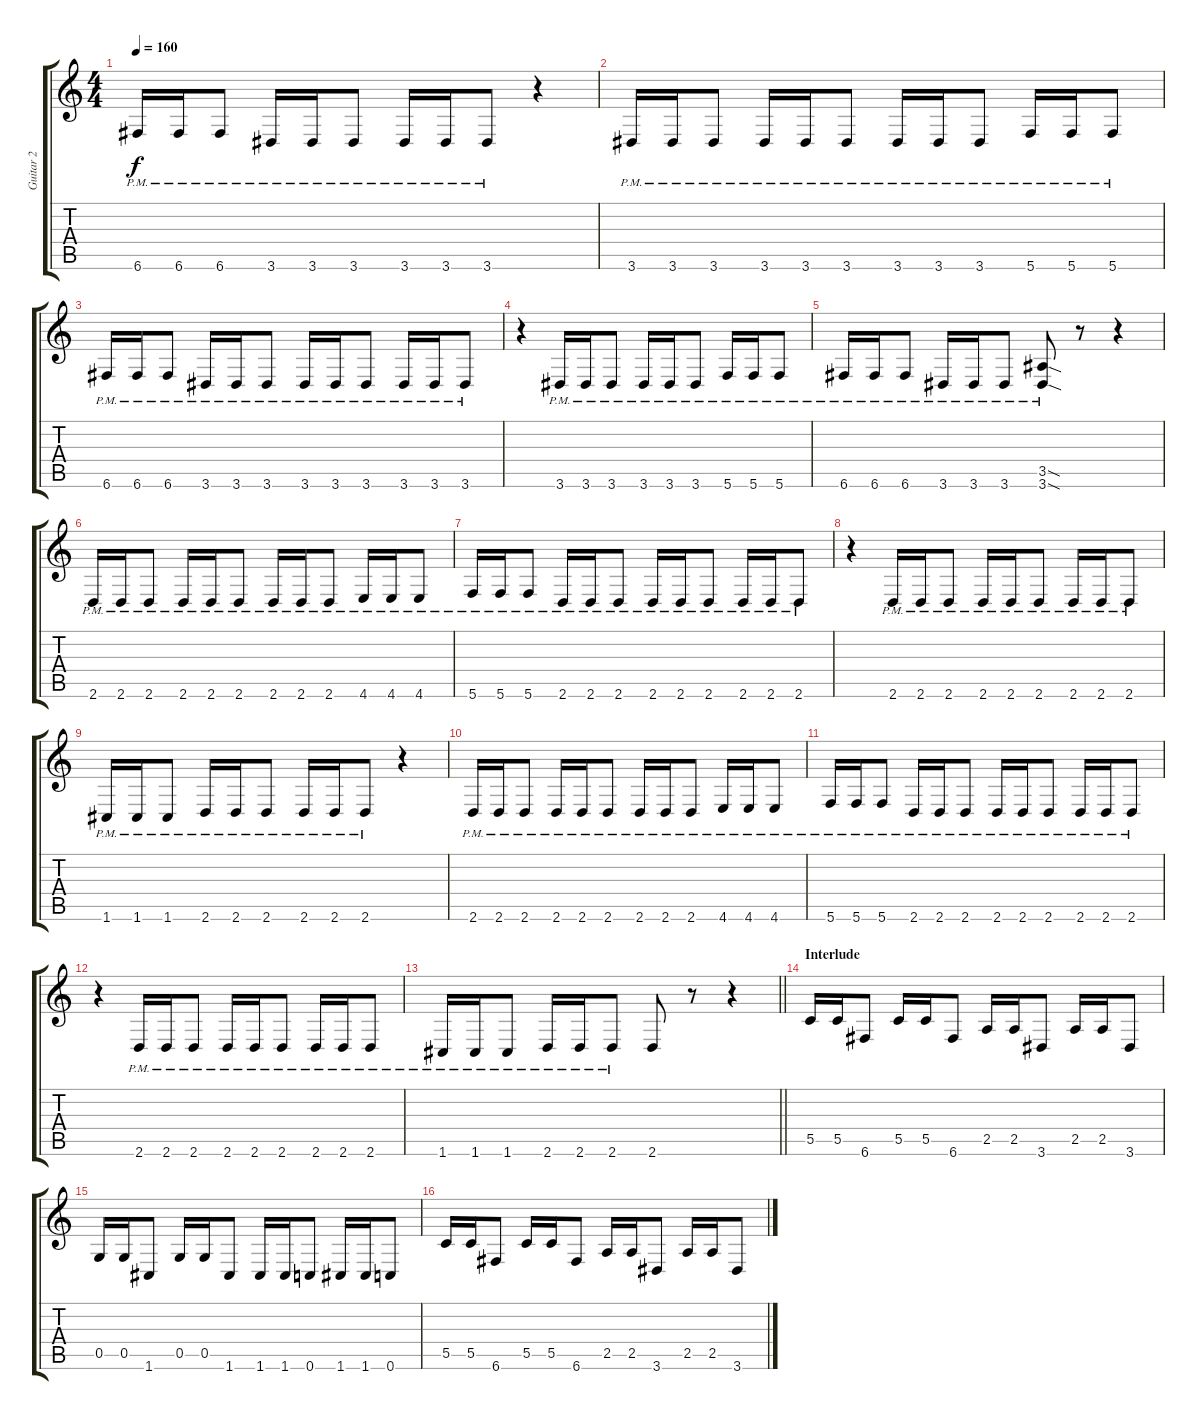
\track ("Guitar 2" "Guitar 2") {instrument distortionguitar}
\staff {score tabs}
\tuning (D4 A3 F3 C3 G2 C2) {hide}
\ts (4 4)
\tempo 160
\clef g2
\ks c
6.6{pm}.16{dy f} 6.6{pm}.16 6.6{pm}.8 3.6{pm}.16 3.6{pm}.16 3.6{pm}.8 3.6{pm}.16 3.6{pm}.16 3.6{pm}.8 r.4 |
3.6{pm}.16 3.6{pm}.16 3.6{pm}.8 3.6{pm}.16 3.6{pm}.16 3.6{pm}.8 3.6{pm}.16 3.6{pm}.16 3.6{pm}.8 5.6{pm}.16 5.6{pm}.16 5.6{pm}.8 |
6.6{pm}.16 6.6{pm}.16 6.6{pm}.8 3.6{pm}.16 3.6{pm}.16 3.6{pm}.8 3.6{pm}.16 3.6{pm}.16 3.6{pm}.8 3.6{pm}.16 3.6{pm}.16 3.6{pm}.8 |
r.4 3.6{pm}.16 3.6{pm}.16 3.6{pm}.8 3.6{pm}.16 3.6{pm}.16 3.6{pm}.8 5.6{pm}.16 5.6{pm}.16 5.6{pm}.8 |
6.6{pm}.16 6.6{pm}.16 6.6{pm}.8 3.6{pm}.16 3.6{pm}.16 3.6{pm}.8 (3.5{sod pm} 3.6{sod pm}).8 r.8 r.4 |
2.6{pm}.16 2.6{pm}.16 2.6{pm}.8 2.6{pm}.16 2.6{pm}.16 2.6{pm}.8 2.6{pm}.16 2.6{pm}.16 2.6{pm}.8 4.6{pm}.16 4.6{pm}.16 4.6{pm}.8 |
5.6{pm}.16 5.6{pm}.16 5.6{pm}.8 2.6{pm}.16 2.6{pm}.16 2.6{pm}.8 2.6{pm}.16 2.6{pm}.16 2.6{pm}.8 2.6{pm}.16 2.6{pm}.16 2.6{pm}.8 |
r.4 2.6{pm}.16 2.6{pm}.16 2.6{pm}.8 2.6{pm}.16 2.6{pm}.16 2.6{pm}.8 2.6{pm}.16 2.6{pm}.16 2.6{pm}.8 |
1.6{pm}.16 1.6{pm}.16 1.6{pm}.8 2.6{pm}.16 2.6{pm}.16 2.6{pm}.8 2.6{pm}.16 2.6{pm}.16 2.6{pm}.8 r.4 |
2.6{pm}.16 2.6{pm}.16 2.6{pm}.8 2.6{pm}.16 2.6{pm}.16 2.6{pm}.8 2.6{pm}.16 2.6{pm}.16 2.6{pm}.8 4.6{pm}.16 4.6{pm}.16 4.6{pm}.8 |
5.6{pm}.16 5.6{pm}.16 5.6{pm}.8 2.6{pm}.16 2.6{pm}.16 2.6{pm}.8 2.6{pm}.16 2.6{pm}.16 2.6{pm}.8 2.6{pm}.16 2.6{pm}.16 2.6{pm}.8 |
r.4 2.6{pm}.16 2.6{pm}.16 2.6{pm}.8 2.6{pm}.16 2.6{pm}.16 2.6{pm}.8 2.6{pm}.16 2.6{pm}.16 2.6{pm}.8 |
\barLineRight lightlight
1.6{pm}.16 1.6{pm}.16 1.6{pm}.8 2.6{pm}.16 2.6{pm}.16 2.6{pm}.8 2.6.8 r.8 r.4 |
\section ("" "Interlude")
5.5.16 5.5.16 6.6.8 5.5.16 5.5.16 6.6.8 2.5.16 2.5.16 3.6.8 2.5.16 2.5.16 3.6.8 |
0.5.16 0.5.16 1.6.8 0.5.16 0.5.16 1.6.8 1.6.16 1.6.16 0.6.8 1.6.16 1.6.16 0.6.8 |
5.5.16 5.5.16 6.6.8 5.5.16 5.5.16 6.6.8 2.5.16 2.5.16 3.6.8 2.5.16 2.5.16 3.6.8
